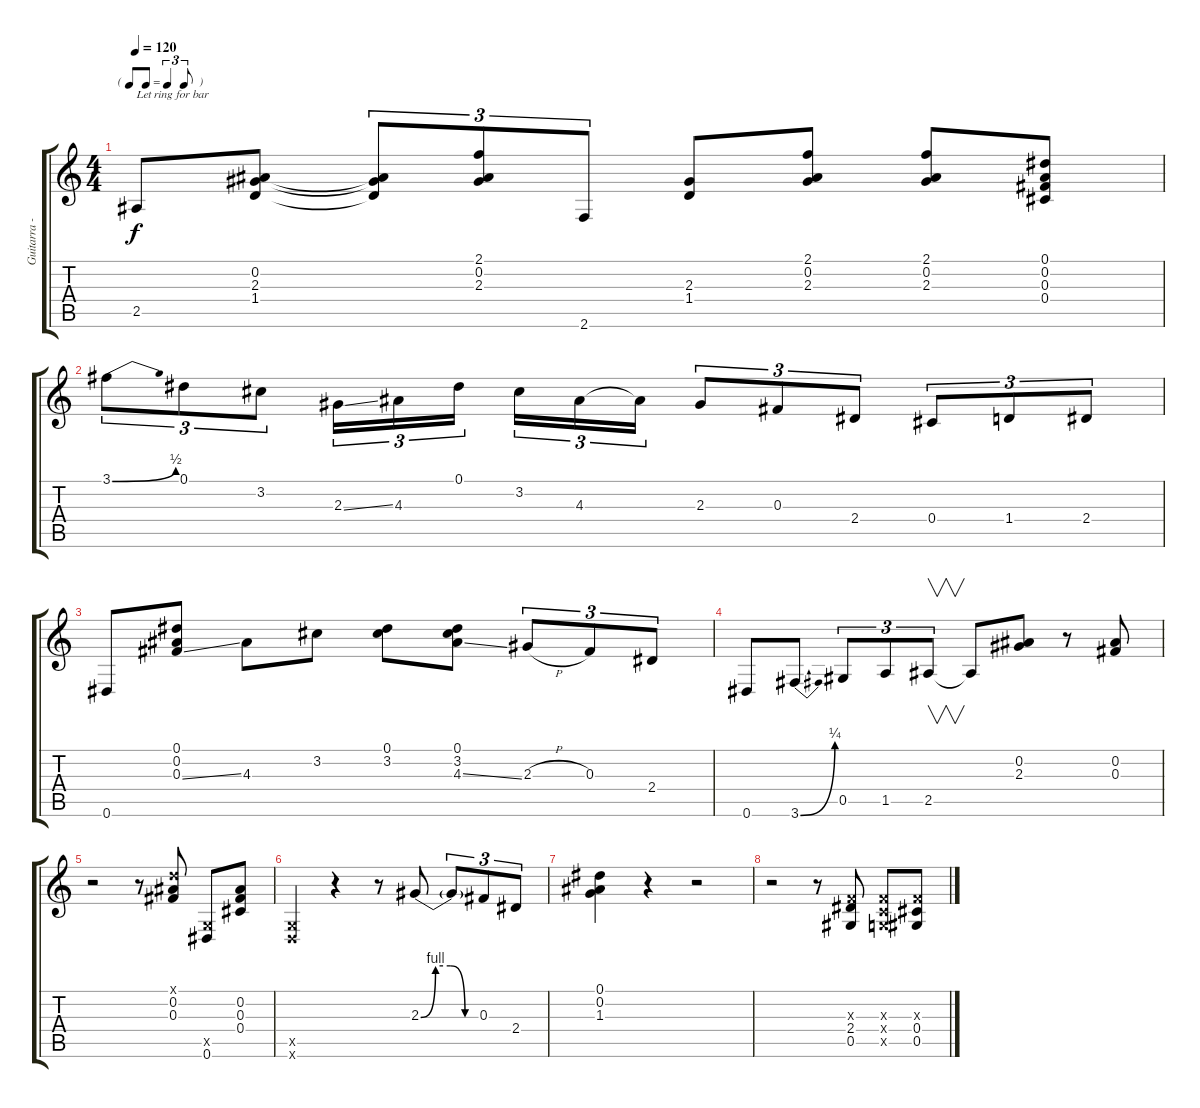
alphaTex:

\track ("Guitarra - SRV" "Guitarra -") {instrument overdrivenguitar}
\staff {score tabs}
\tuning (Eb4 Bb3 Gb3 Db3 Ab2 Eb2) {hide}
\ts (4 4)
\tf triplet8th
\tempo 120
\clef g2
\ks c
2.5.8{txt "Let ring for bar" dy f} (0.2 2.3 1.4).8 (0.2{t} 2.3{t} 1.4{t}).8{tu (3 2)} (2.1 0.2 2.3).8{tu (3 2)} 2.6.8{tu (3 2)} (2.3 1.4).8 (2.1 0.2 2.3).8 (2.1 0.2 2.3).8 (0.1 0.2 0.3 0.4).8 |
3.1{be (bend 0 0 60 2)}.8{tu (3 2)} 0.1.8{tu (3 2)} 3.2.8{tu (3 2)} 2.3{ss}.16{tu (3 2)} 4.3.16{tu (3 2)} 0.1.16{tu (3 2)} 3.2.16{tu (3 2)} 4.3.16{tu (3 2)} 4.3{t}.16{tu (3 2)} 2.3.8{tu (3 2)} 0.3.8{tu (3 2)} 2.4.8{tu (3 2)} 0.4.8{tu (3 2)} 1.4.8{tu (3 2)} 2.4.8{tu (3 2)} |
0.6.8 (0.1 0.2 0.3{ss}).8 4.3.8 3.2.8 (0.1 3.2).8 (0.1 3.2 4.3{ss}).8 2.3{h}.8{tu (3 2)} 0.3.8{tu (3 2)} 2.4.8{tu (3 2)} |
0.6.8 3.6{be (bend 0 0 60 1)}.8 0.5.8{tu (3 2)} 1.5.8{tu (3 2)} 2.5.8{v tu (3 2)} 2.5{t}.8 (0.2 2.3).8 r.8 (0.2 0.3).8 |
r.2 r.8 (-1.1{x} 0.2 0.3).8 (-1.5{x} 0.6).8 (0.2 0.3 0.4).8 |
(-1.5{x} -1.6{x}).4 r.4 r.8 2.3{be (custom 0 0 15 4 30 4 45 0 60 0)}.8 2.3{t}.8{tu (3 2)} 0.3.8{tu (3 2)} 2.4.8{tu (3 2)} |
(0.1 0.2 1.3).4 r.4 r.2 |
r.2 r.8 (-1.3{x} 2.4 0.5).8 (-1.3{x} -1.4{x} -1.5{x}).8 (-1.3{x} 0.4 0.5).8
